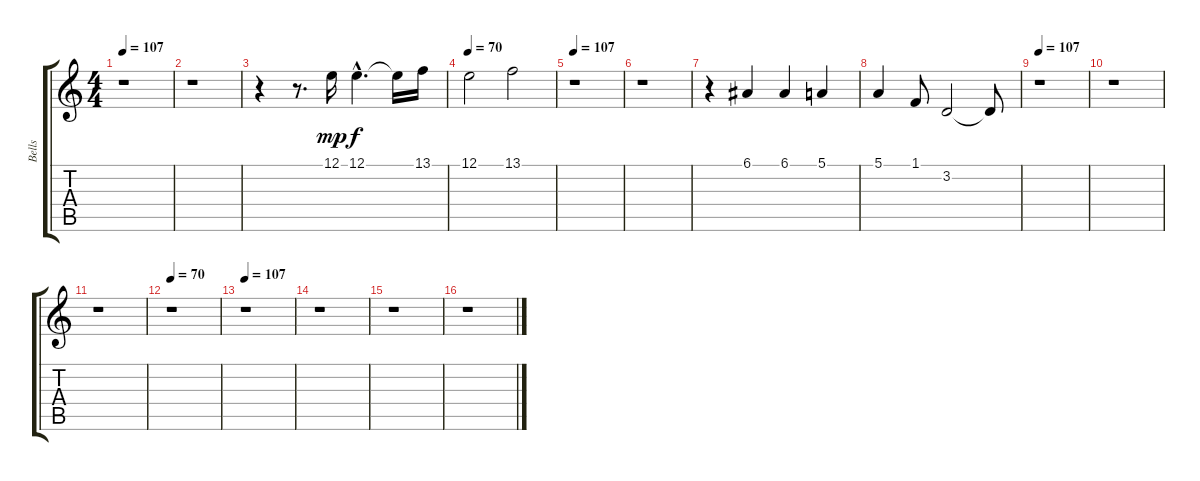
\track ("Bells" "Bells") {instrument musicbox}
\staff {score tabs}
\tuning (E4 B3 G3 D3 A2 E2) {hide}
\ts (4 4)
\tempo 107
\clef g2
\ks c
r.1{dy f} |
r.1 |
r.4 r.8{d} 12.1.16{dy mp} 12.1{hac}.4{d dy f} 12.1{t}.16 13.1.16 |
\tempo 70
12.1.2 13.1.2 |
\tempo 107
r.1 |
r.1 |
r.4 6.1.4 6.1.4 5.1.4 |
5.1.4 1.1.8 3.2.2 3.2{t}.8 |
\tempo 107
r.1 |
r.1 |
r.1 |
\tempo 70
r.1 |
\tempo 107
r.1 |
r.1 |
r.1 |
r.1
